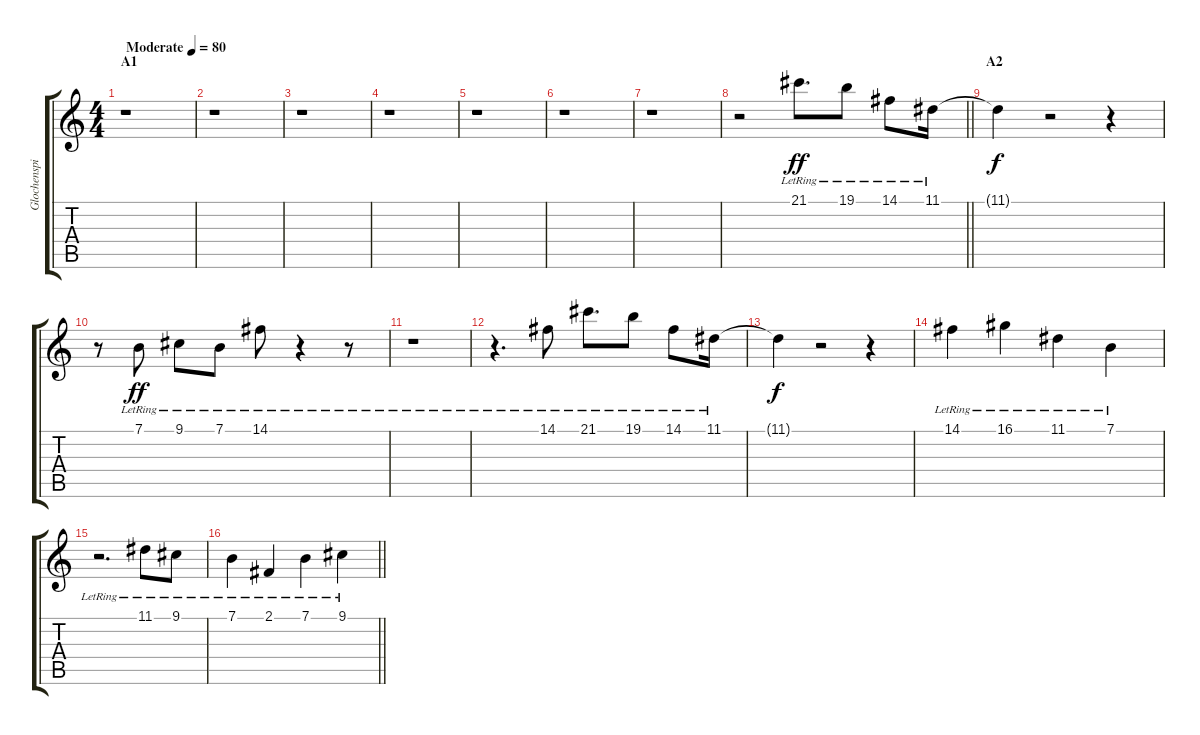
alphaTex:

\track ("Glochenspiel" "Glochenspi") {instrument glockenspiel}
\staff {score tabs}
\tuning (E4 B3 G3 D3 A2 E2) {hide}
\ts (4 4)
\section ("" "A1")
\tempo (80 "Moderate")
\clef g2
\ks c
r.1{dy ff instrument glockenspiel} |
r.1 |
r.1 |
r.1 |
r.1 |
r.1 |
r.1 |
\barLineRight lightlight
r.2 21.1{lr}.8{d} 19.1{lr}.8 14.1{lr}.8 11.1{lr}.16 |
\section ("" "A2")
11.1{t}.4{dy f} r.2 r.4 |
r.8 7.1{lr}.8{dy ff} 9.1{lr}.8 7.1{lr}.8 14.1{lr}.8 r.4 r.8 |
r.1 |
r.4{d} 14.1{lr}.8 21.1{lr}.8{d} 19.1{lr}.8 14.1{lr}.8 11.1{lr}.16 |
11.1{t}.4{dy f} r.2 r.4 |
14.1{lr}.4 16.1{lr}.4 11.1{lr}.4 7.1{lr}.4 |
r.2{d} 11.1{lr}.8 9.1{lr}.8 |
\barLineRight lightlight
7.1{lr}.4 2.1{lr}.4 7.1{lr}.4 9.1{lr}.4
